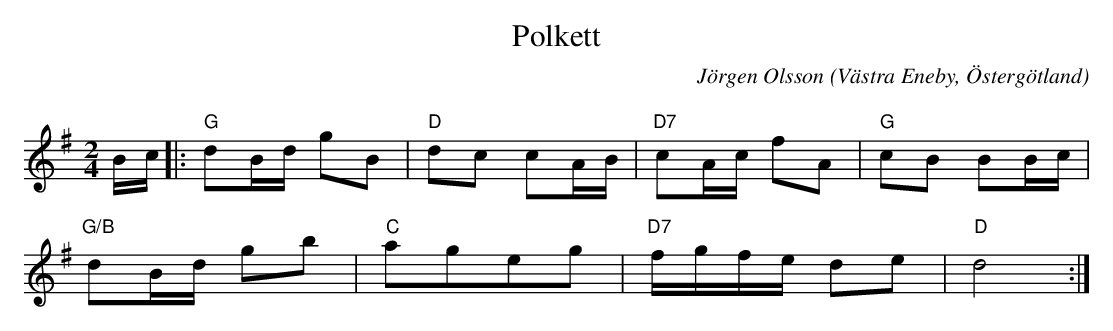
X:1
T:Polkett
C:Jörgen Olsson
O:Västra Eneby, Östergötland
Q:100
M:2/4
L:1/8
K:G
B/2c/2|:"G"dB/2d/2 gB|"D"dc cA/2B/2|"D7"cA/2c/2 fA|"G"cB BB/2c/2|
"G/B"dB/2d/2 gb|"C"ageg|"D7"f/g/f/e/ de|"D"d4 :|
